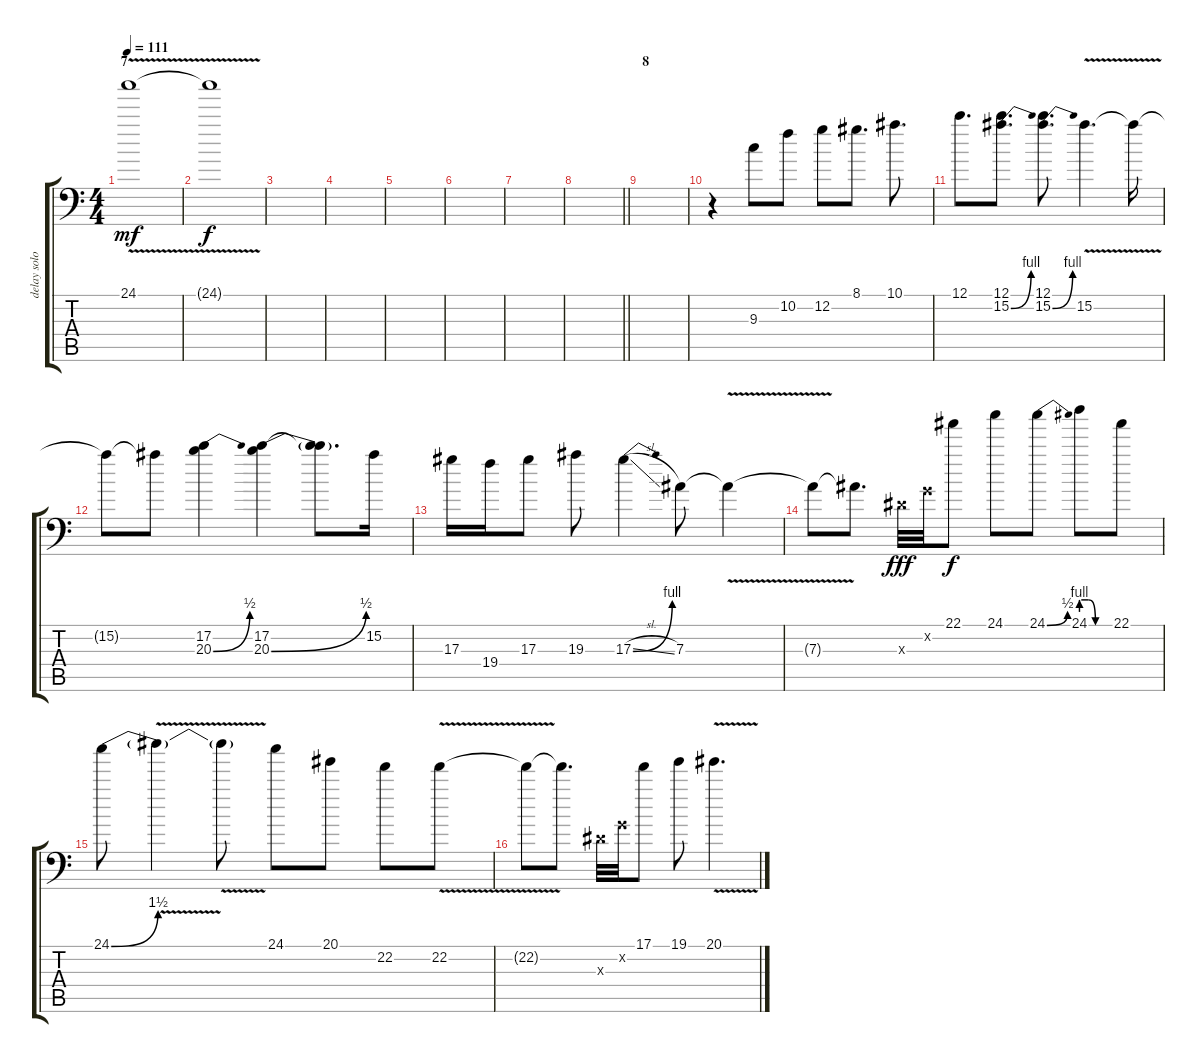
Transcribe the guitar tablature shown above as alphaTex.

\track ("delay solo" "delay solo") {mute instrument distortionguitar}
\staff {score tabs}
\tuning (C4 G3 Eb3 Bb2 F2 Bb1) {hide}
\ts (4 4)
\section ("" "7")
\tempo 111
\clef f4
\ks c
24.1{v}.1{dy mf} |
24.1{t}.1{dy f} |
|
|
|
|
|
\barLineRight lightlight
|
\section ("" "8")
|
r.4 9.3.8 10.2.8 12.2.8 8.1.8{d} 10.1.8{d} |
12.1.8{d} (12.1 15.2{be (bend 0 0 60 4)}).8{d} (12.1 15.2{be (bend 0 0 60 4)}).8{d} 15.2{v}.4{d} 15.2{t}.16 |
15.2{t}.8 15.2{t}.8 (17.2 20.3{be (bend 0 0 60 2)}).4 (17.2 20.3{be (bend 0 0 60 2)}).4 (17.2{t} 20.3{t}).8{d} 15.2.16 |
17.3.16 19.4.16 17.3.8 19.3.8 17.3{be (bend 0 0 60 4) sl}.4 7.3.8 7.3{v t}.4 |
7.3{t}.8 7.3{t}.8{d} 0.3{x}.32{dy fff} 0.2{x}.32 22.1.8{dy f} 24.1.8 24.1{be (bend 0 0 60 2)}.8 24.1{be (custom 0 4 15 4 30 0 60 0)}.8 22.1.8 |
24.1{be (bend 0 0 60 6)}.8 24.1{v t}.4 24.1{t}.8 24.1.8 20.1.8 22.2.8 22.2{v}.8 |
22.2{t}.8 22.2{t}.8{d} 0.3{x}.32 0.2{x}.32 17.1.8 19.1.8 20.1{v}.4{d}
